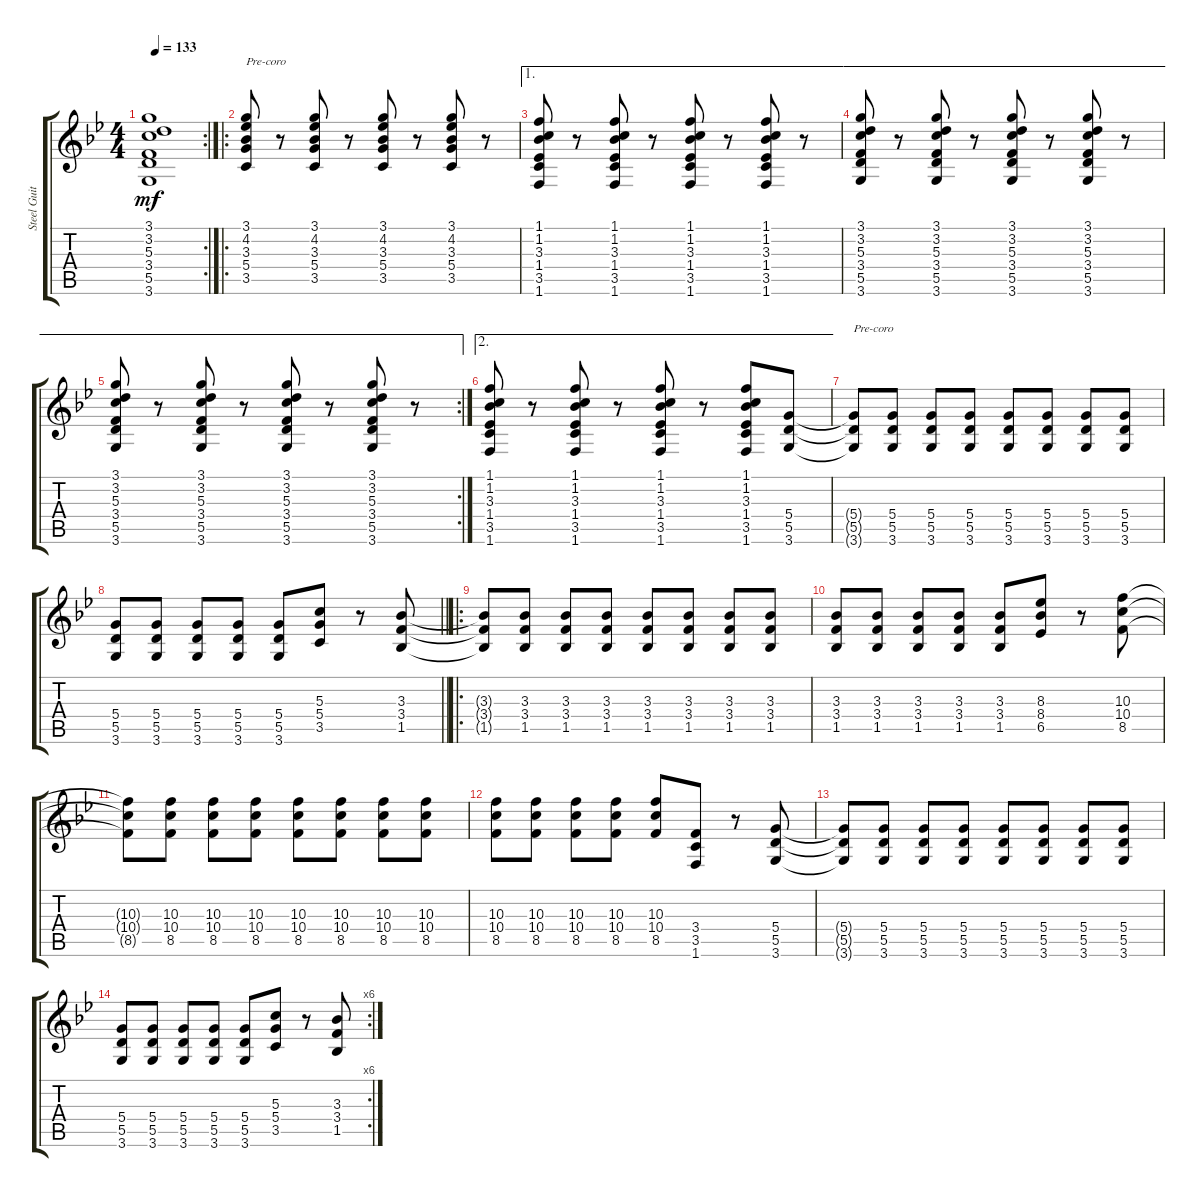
\track ("Steel Guitar" "Steel Guit") {instrument acousticguitarsteel}
\staff {score tabs}
\tuning (E4 B3 G3 D3 A2 E2) {hide}
\rc 2
\ts (4 4)
\tempo 133
\clef g2
\ks gminor
(3.1{t} 3.2{t} 5.3{t} 3.4{t} 5.5{t} 3.6{t}).1{dy mf} |
\ro
(3.1 4.2 3.3 5.4 3.5).8{txt "Pre-coro"} r.8 (3.1 4.2 3.3 5.4 3.5).8 r.8 (3.1 4.2 3.3 5.4 3.5).8 r.8 (3.1 4.2 3.3 5.4 3.5).8 r.8 |
\ae 1
(1.1 1.2 3.3 1.4 3.5 1.6).8 r.8 (1.1 1.2 3.3 1.4 3.5 1.6).8 r.8 (1.1 1.2 3.3 1.4 3.5 1.6).8 r.8 (1.1 1.2 3.3 1.4 3.5 1.6).8 r.8 |
\ae 1
(3.1 3.2 5.3 3.4 5.5 3.6).8 r.8 (3.1 3.2 5.3 3.4 5.5 3.6).8 r.8 (3.1 3.2 5.3 3.4 5.5 3.6).8 r.8 (3.1 3.2 5.3 3.4 5.5 3.6).8 r.8 |
\ae 1
\rc 2
(3.1 3.2 5.3 3.4 5.5 3.6).8 r.8 (3.1 3.2 5.3 3.4 5.5 3.6).8 r.8 (3.1 3.2 5.3 3.4 5.5 3.6).8 r.8 (3.1 3.2 5.3 3.4 5.5 3.6).8 r.8 |
\ae 2
(1.1 1.2 3.3 1.4 3.5 1.6).8 r.8 (1.1 1.2 3.3 1.4 3.5 1.6).8 r.8 (1.1 1.2 3.3 1.4 3.5 1.6).8 r.8 (1.1 1.2 3.3 1.4 3.5 1.6).8 (5.4 5.5 3.6).8 |
(5.4{t} 5.5{t} 3.6{t}).8{txt "Pre-coro"} (5.4 5.5 3.6).8 (5.4 5.5 3.6).8 (5.4 5.5 3.6).8 (5.4 5.5 3.6).8 (5.4 5.5 3.6).8 (5.4 5.5 3.6).8 (5.4 5.5 3.6).8 |
\barLineRight lightlight
(5.4 5.5 3.6).8 (5.4 5.5 3.6).8 (5.4 5.5 3.6).8 (5.4 5.5 3.6).8 (5.4 5.5 3.6).8 (5.3 5.4 3.5).8 r.8 (3.3 3.4 1.5).8 |
\ro
(3.3{t} 3.4{t} 1.5{t}).8 (3.3 3.4 1.5).8 (3.3 3.4 1.5).8 (3.3 3.4 1.5).8 (3.3 3.4 1.5).8 (3.3 3.4 1.5).8 (3.3 3.4 1.5).8 (3.3 3.4 1.5).8 |
(3.3 3.4 1.5).8 (3.3 3.4 1.5).8 (3.3 3.4 1.5).8 (3.3 3.4 1.5).8 (3.3 3.4 1.5).8 (8.3 8.4 6.5).8 r.8 (10.3 10.4 8.5).8 |
(10.3{t} 10.4{t} 8.5{t}).8 (10.3 10.4 8.5).8 (10.3 10.4 8.5).8 (10.3 10.4 8.5).8 (10.3 10.4 8.5).8 (10.3 10.4 8.5).8 (10.3 10.4 8.5).8 (10.3 10.4 8.5).8 |
(10.3 10.4 8.5).8 (10.3 10.4 8.5).8 (10.3 10.4 8.5).8 (10.3 10.4 8.5).8 (10.3 10.4 8.5).8 (3.4 3.5 1.6).8 r.8 (5.4 5.5 3.6).8 |
(5.4{t} 5.5{t} 3.6{t}).8 (5.4 5.5 3.6).8 (5.4 5.5 3.6).8 (5.4 5.5 3.6).8 (5.4 5.5 3.6).8 (5.4 5.5 3.6).8 (5.4 5.5 3.6).8 (5.4 5.5 3.6).8 |
\rc 6
(5.4 5.5 3.6).8 (5.4 5.5 3.6).8 (5.4 5.5 3.6).8 (5.4 5.5 3.6).8 (5.4 5.5 3.6).8 (5.3 5.4 3.5).8 r.8 (3.3 3.4 1.5).8
